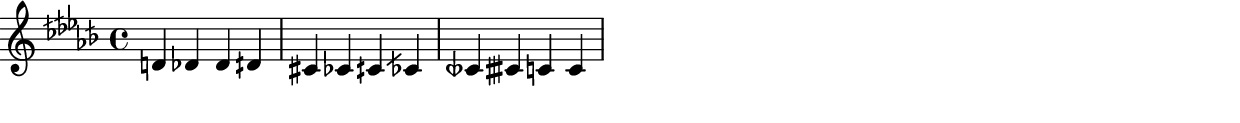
%% Generated by lilypond-book
%% Options: [exampleindent=10.16\mm,indent=0\mm,line-width=160\mm,paper-height=845.047\pt,paper-width=597.508\pt,papersize='(cons (* 597.508 pt) (* 845.047 pt))]
\include "lilypond-book-preamble.ly"


% ****************************************************************
% Start cut-&-pastable-section
% ****************************************************************

#(ly:set-option 'eps-box-padding 3.000000)



\paper {
  #(set-paper-size '(cons (* 597.508 pt) (* 845.047 pt)))
  indent = 0\mm
  line-width = 160\mm
  % offset the left padding, also add 1mm as lilypond creates cropped
  % images with a little space on the right
  line-width = #(- line-width (* mm  3.000000) (* mm 1))
}

\layout {
  
}




% ****************************************************************
% ly snippet:
% ****************************************************************
\sourcefilename "snippets/non-traditional-key-signatures.ly"
\sourcefileline 0
%% DO NOT EDIT this file manually; it was automatically
%% generated from the LilyPond Snippet Repository
%% (http://lsr.di.unimi.it).
%%
%% Make any changes in the LSR itself, or in
%% `Documentation/snippets/new/`, then run
%% `scripts/auxiliar/makelsr.pl`.
%%
%% This file is in the public domain.

\version "2.24.0"

\header {
%% Translation of GIT committish: f11513f36c131dab18338d6a3a729e24a927150d
  texidocja = "
広く使われている @code{\\key} コマンドは、@code{Staff} コンテキストの
@code{keyAlterations} をセットしています。@c
非標準な調号を作成するには、このプロパティを直接セットします。

コマンドの形式は以下のようなリストです:

@code{ \\set Staff.keyAlterations = #`(((octave . step) . alter) ((octave
. step) . alter) ...) } 

が構文です。リストの各要素について、@code{octave} がオクターブを指定し
(0 がミドル C からその上の B まで)、@code{step} はオクターブ内の@c
音階 (0 が C, 6 が B)、@code{alter} が @code{,SHARP ,FLAT ,DOUBLE-SHARP}
などです。

または、各要素についてより簡潔な形式があり、@c
@code{(step . alter)} は全てのオクターブに対して変化記号が適用されます。@c
@qq{シャープ} が 100 セントではない微分音のスケールでは、@code{alter}
を 200 セントの全音を 1 とした数値で指定できます。
"
  doctitleja = "非伝統的な調号"

%% Translation of GIT committish: 2f3474d9af596d677ed5b7ce720ae4d0954a6b51
  texidocit = "
Il comando @code{\\key} comunemente usato imposta la proprietà
@code{keyAlterations} del contesto @code{Staff}.
Per creare armature di chiave non standard, tale proprietà va
impostata esplicitamente.

Il formato di questo comando è una lista:

@code{\\set Staff.keyAlterations = #`(((ottava . grado) . alterazione) ((ottava
. grado) . alterazione) ...)}

dove, per ogni elemento della lista, @code{ottava} indica l'ottava (0 è
l'ottava dal Do centrale al Si precedente), @code{grado} indica la nota
all'interno dell'ottava (0 significa Do e 6 significa Si) e @code{alterazione}
può essere @code{,SHARP ,FLAT ,DOUBLE-SHARP} etc.

Altrimenti, usando il formato breve per ogni elemento della lista,
@code{(grado . alterazione)}, ciò indica che la stessa alterazione deve
essere presente in tutte le ottave. Per le scale microtonalidove un
@qq{diesis} non è 100 centesimi, @code{alterazione} si riferisce alla
proporzione di un duecentesimo di tono intero.

"
  doctitleit = "Armature di chiave non tradizionali"

%% Translation of GIT committish: 41a008e75e2fe29536406cdf0d71c32a4606f2b8
  texidocfr = "
La commande @code{\\key} détermine la propriété @code{keyAlterations} d'un
contexte @code{Staff}.

Des armures inhabituelles peuvent être spécifiées en modifiant
directement cette propriété. Il s'agit en l'occurrence de définir une
liste :

@verbatim
\\set Staff.keyAlterations =
  #`(((octave . pas) . altération) ((octave . pas) . altération)
  @dots{})
@end verbatim

@noindent
dans laquelle, et pour chaque élément, @code{octave} spécifie l'octave
(0 pour celle allant du do médium au si supérieur), @code{pas} la note
dans cette octave (0 pour do et 6 pour si), et @code{altération} sera
@code{,SHARP} ou @code{,FLAT} ou @code{,DOUBLE-SHARP}, etc. (attention à
la virgule en préfixe).

Une formulation abrégée -- @code{(pas . altération)} -- signifie que
l'altération de l'élément en question sera valide quelle que soit
l'octave.

En ce qui concerne les gammes microtonales dans lesquelles un
« dièse » n'est pas d'un centième, @code{altération} se réfère à un
deux-centième de ton entier.
"

  doctitlefr = "Armures inhabituelles"

%% Translation of GIT committish: b35da384a3367d8ee49a28f697c0ae8fb88b2e1e
  doctitlees = "Armaduras de tonalidad no tradicionales"
  texidoces = "
La muy utilizada instrucción @code{\\key} establece la propiedad
@code{keyAlterations} dentro del contexto @code{Staff}.

Para crear armaduras de tonalidad no estándar, ajuste esta
propiedad directamente. El formato de esta instrucción es una
lista:

@verbatim
\\set Staff.keyAlterations =
  #`(((octava . paso) . alteración) ((octava . paso) . alteración) ...)
@end verbatim

donde, para cada elemento dentro de la lista, @code{octava}
especifica la octava (siendo@tie{}cero la octava desde el
Do@tie{}central hasta el Si por encima), @code{paso} especifica la
nota dentro de la octava (cero@tie{}significa@tie{}Do y
6@tie{}significa@tie{}Si), y @code{alteración} es @code{,SHARP
,FLAT ,DOUBLE-SHARP} etc.

De forma alternativa, el uso del formato más conciso @code{(paso
. alteración)} para cada elemento de la lista especifica que la
misma alteración debe estar en todas las octavas.

Para escalas microtonales en las que un @qq{sostenido} no son 100
cents, @code{alteración} se refiere a la proporción de un tono
entero de 200 cents.
"

%% Translation of GIT committish: 0a868be38a775ecb1ef935b079000cebbc64de40
  doctitlede = "Untypische Tonarten"
  texidocde = "
Der üblicherweise benutzte @code{\\key}-Befehl setzt die
@code{keySignature}-Eigenschaft im @code{Staff}-Kontext.

Um untypische Tonartenvorzeichen zu erstellen, muss man diese Eigenschaft
direkt setzen.  Das Format für den Befehl ist eine Liste: @code{ \\set
Staff.keySignature = #`(((Oktave . Schritt) . Alteration) ((Oktave
. Schritt) . Alteration) ...)} wobei für jedes Element in der Liste
@code{Oktave} die Oktave angibt (0@tie{}ist die Oktave vom
eingestrichenen@tie{}C bis zum eingestrichenen@tie{}H), @code{Schritt} gibt
die Note innerhalb der Oktave an (0@tie{}heißt@tie{}C und
6@tie{}heißt@tie{}H), und @code{Alteration} ist @code{,SHARP ,FLAT
,DOUBLE-SHARP} usw.  (Beachte das beginnende Komma.)

Alternativ kann auch jedes Element der Liste mit dem allgemeineren Format
@code{(Schritt . Alteration)} gesetzt werden, wobei dann die Einstellungen
für alle Oktaven gelten.

Hier ein Beispiel einer möglichen Tonart für eine Ganztonleiter:
"

%% Translation of GIT committish: 01cf27b0b2ef4625b7b7f023848df87bb1e4e382
  doctitleca = "Armadures de tonalitat no tradicional"
  texidocca = "
La molt utilitzada ordre @code{\\key} estableix la propietat
@code{keyAlterations}, dins del context @code{Staff}.

Per crear armadures de tonalitat no estàndard, ajusteu aquesta
propietat directament.  El format d'aquesta ordre és una llista:

@code{\\set Staff.keyAlterations = #`(((octava . pas) . alteració)}
on, per cada element dins de la llista @code{octava} especifica
l'octava (sent@tie{}zero l'octava des del Do@tie{}central fins al
Si per sobre), @code{pas} especifica la nota dins de l'octava
(zero@tie{}significa@tie{}Do i 6@tie{}significa@tie{}Si), i
@code{alteració} és @code{,SHARP ,FLAT ,DOUBLE-SHARP}
etc. (observeu la coma precedent).

De forma alternativa, per a cada element de la llista l'ús del
format més concís @code{(pas. alteració)} especifica que la
mateixa alteració ha d'estar en totes les octaves.

Vet aquí un exemple d'una possible armadura per generar una escala
exàtona:
"

  lsrtags = "contemporary-notation, pitches, really-cool, staff-notation, version-specific"

  texidoc = "
The commonly used @code{\\key} command sets the @code{keyAlterations}
property, in the @code{Staff} context.

To create non-standard key signatures, set this property directly. The
format of this command is a list:

@verbatim
\\set Staff.keyAlterations =
  #`(((octave . step) . alter) ((octave . step) . alter) ...)
@end verbatim

where, for each element in the list, @code{octave} specifies the octave
(0 being the octave from middle C to the B above), @code{step}
specifies the note within the octave (0 means C and 6 means B), and
@code{alter} is @code{,SHARP ,FLAT ,DOUBLE-SHARP} etc.

Alternatively, using the more concise format for each item in the list
@code{(step . alter)} specifies the same alteration holds in all
octaves.

For microtonal scales where a @qq{sharp} is not 100 cents, @code{alter}
refers to the alteration as a proportion of a 200-cent whole tone.
"

  doctitle = "Non-traditional key signatures"
} % begin verbatim


\include "arabic.ly"
\relative do' {
  \set Staff.keyAlterations = #`((0 . ,SEMI-FLAT)
                                 (1 . ,SEMI-FLAT)
                                 (2 . ,FLAT)
                                 (5 . ,FLAT)
                                 (6 . ,SEMI-FLAT))
%\set Staff.extraNatural = ##f
  re reb \dwn reb resd
  dod dob dosd \dwn dob |
  dobsb dodsd do do |
}



% ****************************************************************
% end ly snippet
% ****************************************************************
